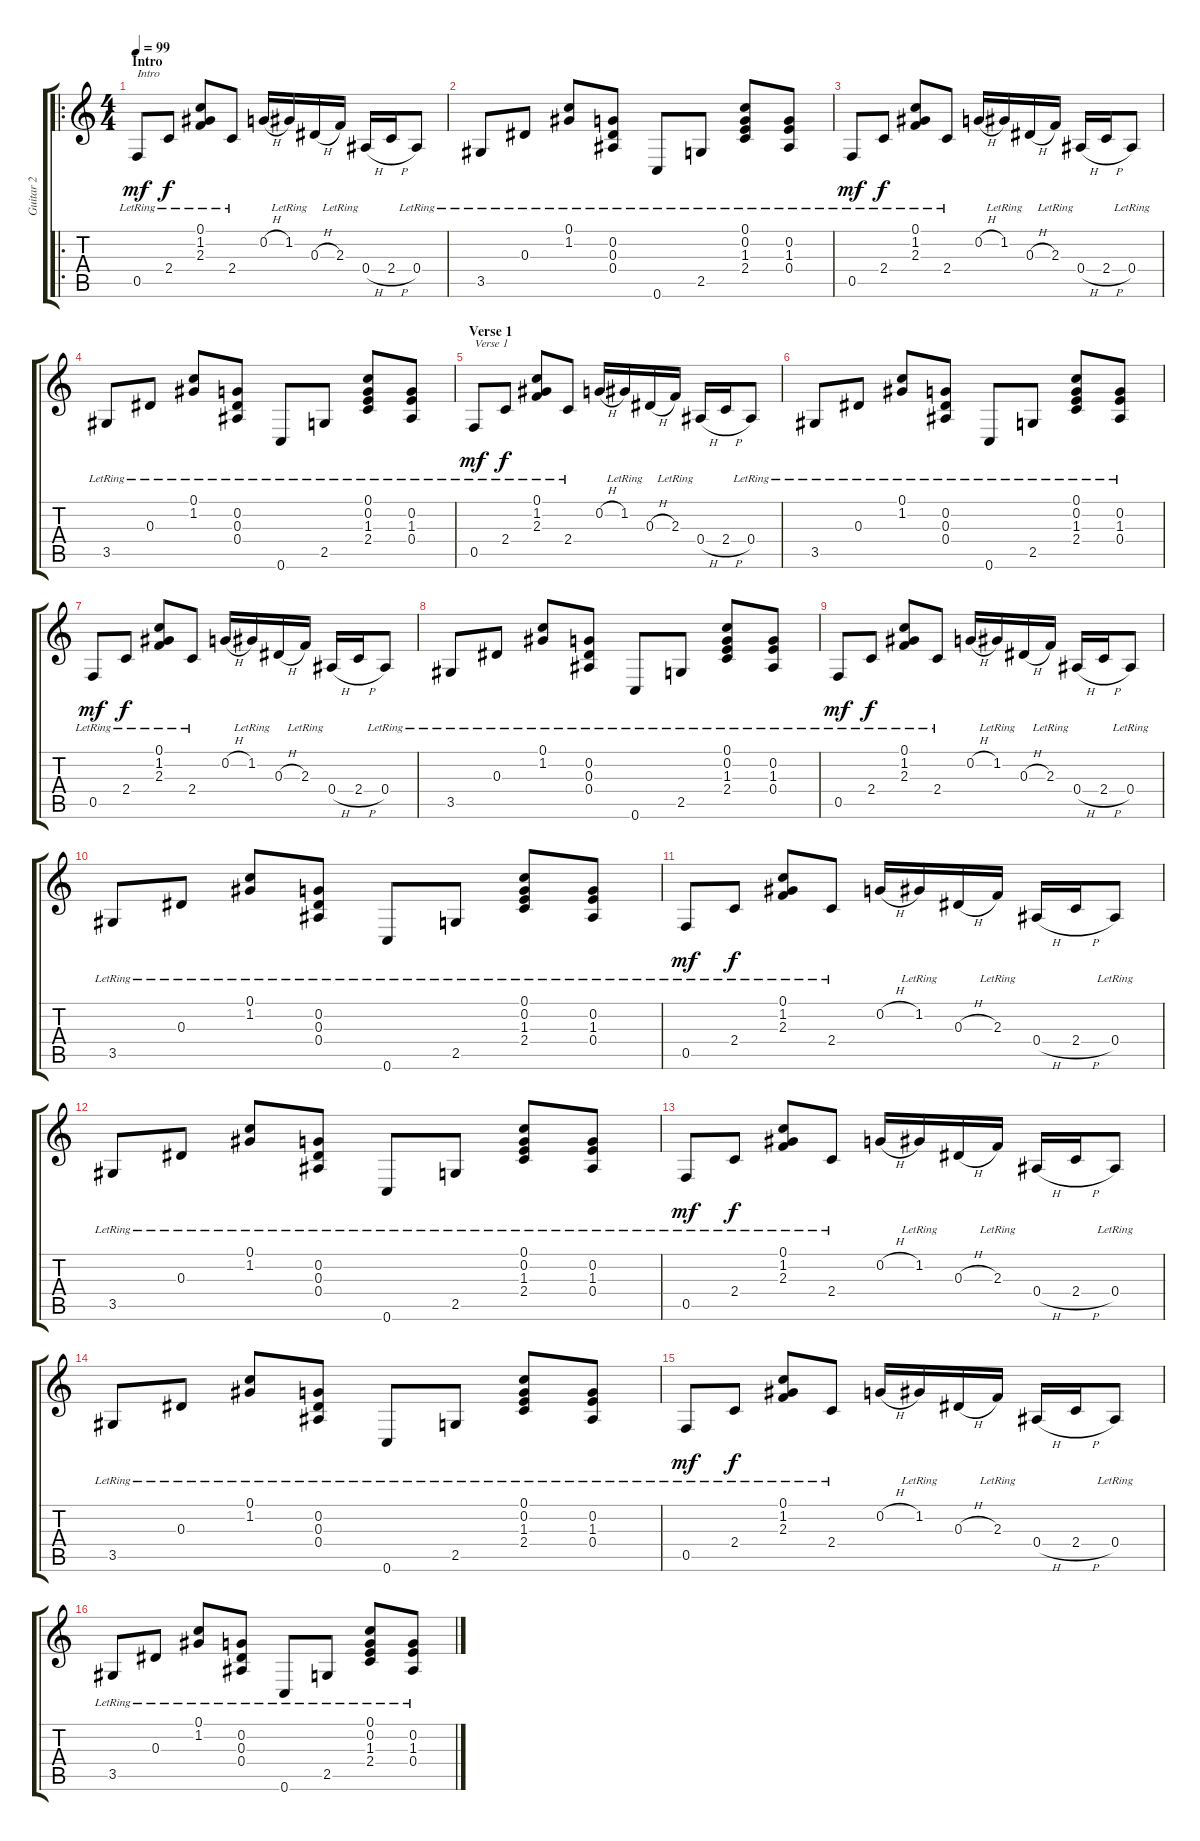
\track ("Guitar 2" "Guitar 2") {instrument acousticguitarsteel}
\staff {score tabs}
\tuning (C4 G3 Eb3 Bb2 F2 C2) {hide}
\ro
\ts (4 4)
\section ("" "Intro")
\tempo 99
\clef g2
\ks c
0.5{lr}.8{txt "Intro" dy mf instrument acousticguitarsteel} 2.4{lr}.8{dy f} (0.1{lr} 1.2{lr} 2.3{lr}).8 2.4{lr}.8 0.2{h}.16 1.2{lr}.16 0.3{h}.16 2.3{lr}.16 0.4{h}.16 2.4{h}.16 0.4{lr}.8 |
3.5{lr}.8 0.3{lr}.8 (0.1{lr} 1.2{lr}).8 (0.2{lr} 0.3{lr} 0.4{lr}).8 0.6{lr}.8 2.5{lr}.8 (0.1{lr} 0.2{lr} 1.3{lr} 2.4{lr}).8 (0.2{lr} 1.3{lr} 0.4{lr}).8 |
0.5{lr}.8{dy mf} 2.4{lr}.8{dy f} (0.1{lr} 1.2{lr} 2.3{lr}).8 2.4{lr}.8 0.2{h}.16 1.2{lr}.16 0.3{h}.16 2.3{lr}.16 0.4{h}.16 2.4{h}.16 0.4{lr}.8 |
3.5{lr}.8 0.3{lr}.8 (0.1{lr} 1.2{lr}).8 (0.2{lr} 0.3{lr} 0.4{lr}).8 0.6{lr}.8 2.5{lr}.8 (0.1{lr} 0.2{lr} 1.3{lr} 2.4{lr}).8 (0.2{lr} 1.3{lr} 0.4{lr}).8 |
\section ("" "Verse 1")
0.5{lr}.8{txt "Verse 1" dy mf} 2.4{lr}.8{dy f} (0.1{lr} 1.2{lr} 2.3{lr}).8 2.4{lr}.8 0.2{h}.16 1.2{lr}.16 0.3{h}.16 2.3{lr}.16 0.4{h}.16 2.4{h}.16 0.4{lr}.8 |
3.5{lr}.8 0.3{lr}.8 (0.1{lr} 1.2{lr}).8 (0.2{lr} 0.3{lr} 0.4{lr}).8 0.6{lr}.8 2.5{lr}.8 (0.1{lr} 0.2{lr} 1.3{lr} 2.4{lr}).8 (0.2{lr} 1.3{lr} 0.4{lr}).8 |
0.5{lr}.8{dy mf} 2.4{lr}.8{dy f} (0.1{lr} 1.2{lr} 2.3{lr}).8 2.4{lr}.8 0.2{h}.16 1.2{lr}.16 0.3{h}.16 2.3{lr}.16 0.4{h}.16 2.4{h}.16 0.4{lr}.8 |
3.5{lr}.8 0.3{lr}.8 (0.1{lr} 1.2{lr}).8 (0.2{lr} 0.3{lr} 0.4{lr}).8 0.6{lr}.8 2.5{lr}.8 (0.1{lr} 0.2{lr} 1.3{lr} 2.4{lr}).8 (0.2{lr} 1.3{lr} 0.4{lr}).8 |
0.5{lr}.8{dy mf} 2.4{lr}.8{dy f} (0.1{lr} 1.2{lr} 2.3{lr}).8 2.4{lr}.8 0.2{h}.16 1.2{lr}.16 0.3{h}.16 2.3{lr}.16 0.4{h}.16 2.4{h}.16 0.4{lr}.8 |
3.5{lr}.8 0.3{lr}.8 (0.1{lr} 1.2{lr}).8 (0.2{lr} 0.3{lr} 0.4{lr}).8 0.6{lr}.8 2.5{lr}.8 (0.1{lr} 0.2{lr} 1.3{lr} 2.4{lr}).8 (0.2{lr} 1.3{lr} 0.4{lr}).8 |
0.5{lr}.8{dy mf} 2.4{lr}.8{dy f} (0.1{lr} 1.2{lr} 2.3{lr}).8 2.4{lr}.8 0.2{h}.16 1.2{lr}.16 0.3{h}.16 2.3{lr}.16 0.4{h}.16 2.4{h}.16 0.4{lr}.8 |
3.5{lr}.8 0.3{lr}.8 (0.1{lr} 1.2{lr}).8 (0.2{lr} 0.3{lr} 0.4{lr}).8 0.6{lr}.8 2.5{lr}.8 (0.1{lr} 0.2{lr} 1.3{lr} 2.4{lr}).8 (0.2{lr} 1.3{lr} 0.4{lr}).8 |
0.5{lr}.8{dy mf} 2.4{lr}.8{dy f} (0.1{lr} 1.2{lr} 2.3{lr}).8 2.4{lr}.8 0.2{h}.16 1.2{lr}.16 0.3{h}.16 2.3{lr}.16 0.4{h}.16 2.4{h}.16 0.4{lr}.8 |
3.5{lr}.8 0.3{lr}.8 (0.1{lr} 1.2{lr}).8 (0.2{lr} 0.3{lr} 0.4{lr}).8 0.6{lr}.8 2.5{lr}.8 (0.1{lr} 0.2{lr} 1.3{lr} 2.4{lr}).8 (0.2{lr} 1.3{lr} 0.4{lr}).8 |
0.5{lr}.8{dy mf} 2.4{lr}.8{dy f} (0.1{lr} 1.2{lr} 2.3{lr}).8 2.4{lr}.8 0.2{h}.16 1.2{lr}.16 0.3{h}.16 2.3{lr}.16 0.4{h}.16 2.4{h}.16 0.4{lr}.8 |
3.5{lr}.8 0.3{lr}.8 (0.1{lr} 1.2{lr}).8 (0.2{lr} 0.3{lr} 0.4{lr}).8 0.6{lr}.8 2.5{lr}.8 (0.1{lr} 0.2{lr} 1.3{lr} 2.4{lr}).8 (0.2{lr} 1.3{lr} 0.4{lr}).8
